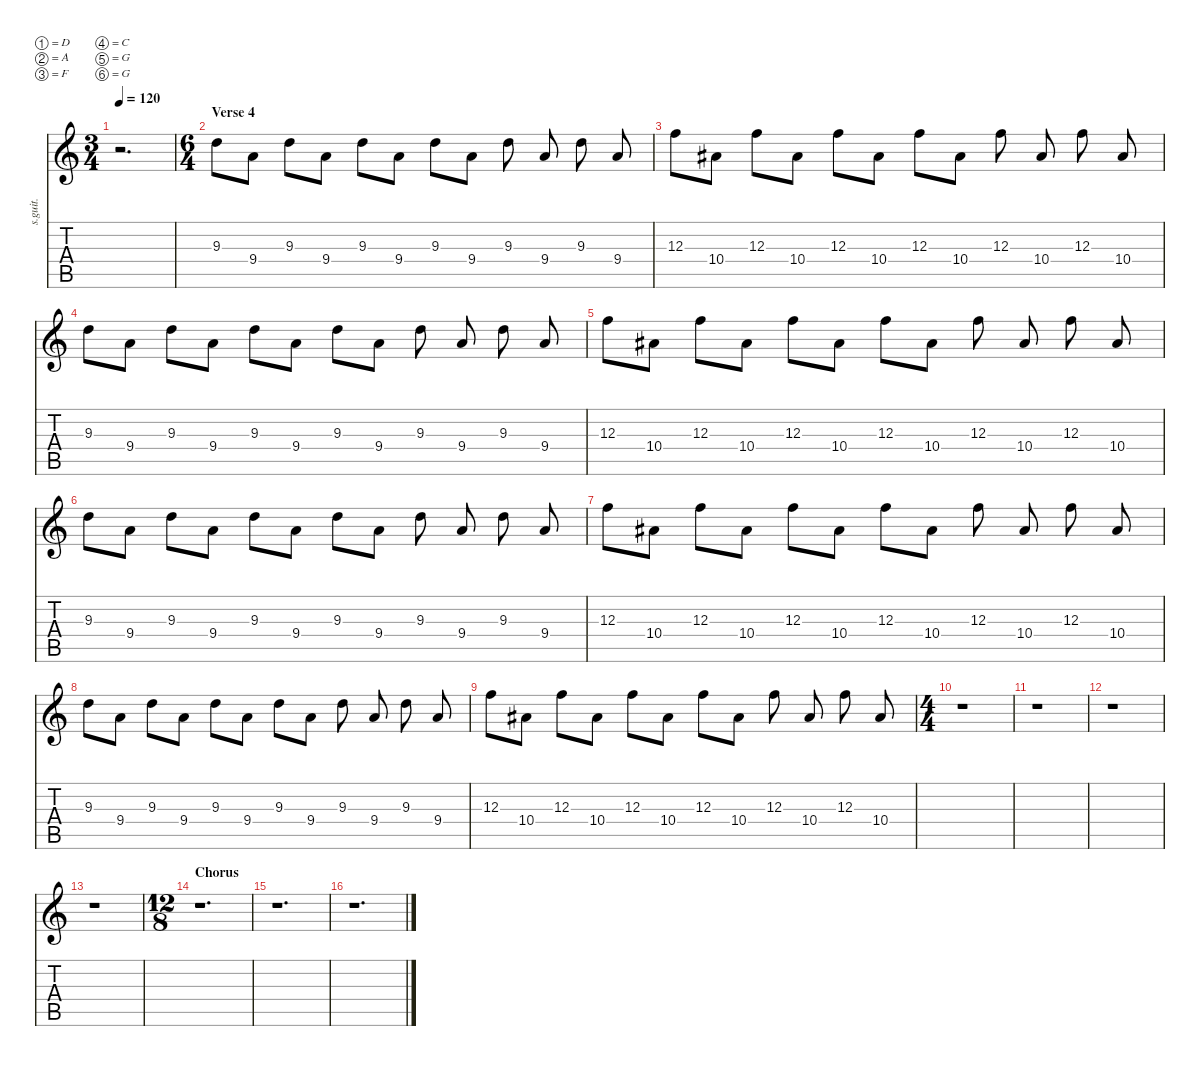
\defaultSystemsLayout 4
\hideDynamics
\bracketExtendMode nobrackets
\track ("FX 2" "s.guit.") {instrument stringensemble1}
\staff {score tabs}
\tuning (D4 A3 F3 C3 G2 G1)
\displaytranspose 12
\ts (3 4)
\beaming (8 2 2 2 2)
\tempo 120
\clef g2
\ks c
r.2{d dy f} |
\ts (6 4)
\beaming (8 2 2 2 2)
\section ("" "Verse 4")
9.3.8{lyrics (0 "") lyrics (1 "") lyrics (2 "") lyrics (3 "") lyrics (4 "")} 9.4.8{lyrics (0 "") lyrics (1 "") lyrics (2 "") lyrics (3 "") lyrics (4 "")} 9.3.8{lyrics (0 "") lyrics (1 "") lyrics (2 "") lyrics (3 "") lyrics (4 "")} 9.4.8{lyrics (0 "") lyrics (1 "") lyrics (2 "") lyrics (3 "") lyrics (4 "")} 9.3.8{lyrics (0 "") lyrics (1 "") lyrics (2 "") lyrics (3 "") lyrics (4 "")} 9.4.8{lyrics (0 "") lyrics (1 "") lyrics (2 "") lyrics (3 "") lyrics (4 "")} 9.3.8{lyrics (0 "") lyrics (1 "") lyrics (2 "") lyrics (3 "") lyrics (4 "")} 9.4.8{lyrics (0 "") lyrics (1 "") lyrics (2 "") lyrics (3 "") lyrics (4 "")} 9.3.8{lyrics (0 "") lyrics (1 "") lyrics (2 "") lyrics (3 "") lyrics (4 "")} 9.4.8{lyrics (0 "") lyrics (1 "") lyrics (2 "") lyrics (3 "") lyrics (4 "")} 9.3.8{lyrics (0 "") lyrics (1 "") lyrics (2 "") lyrics (3 "") lyrics (4 "")} 9.4.8{lyrics (0 "") lyrics (1 "") lyrics (2 "") lyrics (3 "") lyrics (4 "")} |
12.3.8{lyrics (0 "") lyrics (1 "") lyrics (2 "") lyrics (3 "") lyrics (4 "")} 10.4{acc #}.8{lyrics (0 "") lyrics (1 "") lyrics (2 "") lyrics (3 "") lyrics (4 "")} 12.3.8{lyrics (0 "") lyrics (1 "") lyrics (2 "") lyrics (3 "") lyrics (4 "")} 10.4{acc #}.8{lyrics (0 "") lyrics (1 "") lyrics (2 "") lyrics (3 "") lyrics (4 "")} 12.3.8{lyrics (0 "") lyrics (1 "") lyrics (2 "") lyrics (3 "") lyrics (4 "")} 10.4{acc #}.8{lyrics (0 "") lyrics (1 "") lyrics (2 "") lyrics (3 "") lyrics (4 "")} 12.3.8{lyrics (0 "") lyrics (1 "") lyrics (2 "") lyrics (3 "") lyrics (4 "")} 10.4{acc #}.8{lyrics (0 "") lyrics (1 "") lyrics (2 "") lyrics (3 "") lyrics (4 "")} 12.3.8{lyrics (0 "") lyrics (1 "") lyrics (2 "") lyrics (3 "") lyrics (4 "")} 10.4{acc #}.8{lyrics (0 "") lyrics (1 "") lyrics (2 "") lyrics (3 "") lyrics (4 "")} 12.3.8{lyrics (0 "") lyrics (1 "") lyrics (2 "") lyrics (3 "") lyrics (4 "")} 10.4{acc #}.8{lyrics (0 "") lyrics (1 "") lyrics (2 "") lyrics (3 "") lyrics (4 "")} |
9.3.8{lyrics (0 "") lyrics (1 "") lyrics (2 "") lyrics (3 "") lyrics (4 "")} 9.4.8{lyrics (0 "") lyrics (1 "") lyrics (2 "") lyrics (3 "") lyrics (4 "")} 9.3.8{lyrics (0 "") lyrics (1 "") lyrics (2 "") lyrics (3 "") lyrics (4 "")} 9.4.8{lyrics (0 "") lyrics (1 "") lyrics (2 "") lyrics (3 "") lyrics (4 "")} 9.3.8{lyrics (0 "") lyrics (1 "") lyrics (2 "") lyrics (3 "") lyrics (4 "")} 9.4.8{lyrics (0 "") lyrics (1 "") lyrics (2 "") lyrics (3 "") lyrics (4 "")} 9.3.8{lyrics (0 "") lyrics (1 "") lyrics (2 "") lyrics (3 "") lyrics (4 "")} 9.4.8{lyrics (0 "") lyrics (1 "") lyrics (2 "") lyrics (3 "") lyrics (4 "")} 9.3.8{lyrics (0 "") lyrics (1 "") lyrics (2 "") lyrics (3 "") lyrics (4 "")} 9.4.8{lyrics (0 "") lyrics (1 "") lyrics (2 "") lyrics (3 "") lyrics (4 "")} 9.3.8{lyrics (0 "") lyrics (1 "") lyrics (2 "") lyrics (3 "") lyrics (4 "")} 9.4.8{lyrics (0 "") lyrics (1 "") lyrics (2 "") lyrics (3 "") lyrics (4 "")} |
12.3.8{lyrics (0 "") lyrics (1 "") lyrics (2 "") lyrics (3 "") lyrics (4 "")} 10.4{acc #}.8{lyrics (0 "") lyrics (1 "") lyrics (2 "") lyrics (3 "") lyrics (4 "")} 12.3.8{lyrics (0 "") lyrics (1 "") lyrics (2 "") lyrics (3 "") lyrics (4 "")} 10.4{acc #}.8{lyrics (0 "") lyrics (1 "") lyrics (2 "") lyrics (3 "") lyrics (4 "")} 12.3.8{lyrics (0 "") lyrics (1 "") lyrics (2 "") lyrics (3 "") lyrics (4 "")} 10.4{acc #}.8{lyrics (0 "") lyrics (1 "") lyrics (2 "") lyrics (3 "") lyrics (4 "")} 12.3.8{lyrics (0 "") lyrics (1 "") lyrics (2 "") lyrics (3 "") lyrics (4 "")} 10.4{acc #}.8{lyrics (0 "") lyrics (1 "") lyrics (2 "") lyrics (3 "") lyrics (4 "")} 12.3.8{lyrics (0 "") lyrics (1 "") lyrics (2 "") lyrics (3 "") lyrics (4 "")} 10.4{acc #}.8{lyrics (0 "") lyrics (1 "") lyrics (2 "") lyrics (3 "") lyrics (4 "")} 12.3.8{lyrics (0 "") lyrics (1 "") lyrics (2 "") lyrics (3 "") lyrics (4 "")} 10.4{acc #}.8{lyrics (0 "") lyrics (1 "") lyrics (2 "") lyrics (3 "") lyrics (4 "")} |
9.3.8{lyrics (0 "") lyrics (1 "") lyrics (2 "") lyrics (3 "") lyrics (4 "")} 9.4.8{lyrics (0 "") lyrics (1 "") lyrics (2 "") lyrics (3 "") lyrics (4 "")} 9.3.8{lyrics (0 "") lyrics (1 "") lyrics (2 "") lyrics (3 "") lyrics (4 "")} 9.4.8{lyrics (0 "") lyrics (1 "") lyrics (2 "") lyrics (3 "") lyrics (4 "")} 9.3.8{lyrics (0 "") lyrics (1 "") lyrics (2 "") lyrics (3 "") lyrics (4 "")} 9.4.8{lyrics (0 "") lyrics (1 "") lyrics (2 "") lyrics (3 "") lyrics (4 "")} 9.3.8{lyrics (0 "") lyrics (1 "") lyrics (2 "") lyrics (3 "") lyrics (4 "")} 9.4.8{lyrics (0 "") lyrics (1 "") lyrics (2 "") lyrics (3 "") lyrics (4 "")} 9.3.8{lyrics (0 "") lyrics (1 "") lyrics (2 "") lyrics (3 "") lyrics (4 "")} 9.4.8{lyrics (0 "") lyrics (1 "") lyrics (2 "") lyrics (3 "") lyrics (4 "")} 9.3.8{lyrics (0 "") lyrics (1 "") lyrics (2 "") lyrics (3 "") lyrics (4 "")} 9.4.8{lyrics (0 "") lyrics (1 "") lyrics (2 "") lyrics (3 "") lyrics (4 "")} |
12.3.8{lyrics (0 "") lyrics (1 "") lyrics (2 "") lyrics (3 "") lyrics (4 "")} 10.4{acc #}.8{lyrics (0 "") lyrics (1 "") lyrics (2 "") lyrics (3 "") lyrics (4 "")} 12.3.8{lyrics (0 "") lyrics (1 "") lyrics (2 "") lyrics (3 "") lyrics (4 "")} 10.4{acc #}.8{lyrics (0 "") lyrics (1 "") lyrics (2 "") lyrics (3 "") lyrics (4 "")} 12.3.8{lyrics (0 "") lyrics (1 "") lyrics (2 "") lyrics (3 "") lyrics (4 "")} 10.4{acc #}.8{lyrics (0 "") lyrics (1 "") lyrics (2 "") lyrics (3 "") lyrics (4 "")} 12.3.8{lyrics (0 "") lyrics (1 "") lyrics (2 "") lyrics (3 "") lyrics (4 "")} 10.4{acc #}.8{lyrics (0 "") lyrics (1 "") lyrics (2 "") lyrics (3 "") lyrics (4 "")} 12.3.8{lyrics (0 "") lyrics (1 "") lyrics (2 "") lyrics (3 "") lyrics (4 "")} 10.4{acc #}.8{lyrics (0 "") lyrics (1 "") lyrics (2 "") lyrics (3 "") lyrics (4 "")} 12.3.8{lyrics (0 "") lyrics (1 "") lyrics (2 "") lyrics (3 "") lyrics (4 "")} 10.4{acc #}.8{lyrics (0 "") lyrics (1 "") lyrics (2 "") lyrics (3 "") lyrics (4 "")} |
9.3.8{lyrics (0 "") lyrics (1 "") lyrics (2 "") lyrics (3 "") lyrics (4 "")} 9.4.8{lyrics (0 "") lyrics (1 "") lyrics (2 "") lyrics (3 "") lyrics (4 "")} 9.3.8{lyrics (0 "") lyrics (1 "") lyrics (2 "") lyrics (3 "") lyrics (4 "")} 9.4.8{lyrics (0 "") lyrics (1 "") lyrics (2 "") lyrics (3 "") lyrics (4 "")} 9.3.8{lyrics (0 "") lyrics (1 "") lyrics (2 "") lyrics (3 "") lyrics (4 "")} 9.4.8{lyrics (0 "") lyrics (1 "") lyrics (2 "") lyrics (3 "") lyrics (4 "")} 9.3.8{lyrics (0 "") lyrics (1 "") lyrics (2 "") lyrics (3 "") lyrics (4 "")} 9.4.8{lyrics (0 "") lyrics (1 "") lyrics (2 "") lyrics (3 "") lyrics (4 "")} 9.3.8{lyrics (0 "") lyrics (1 "") lyrics (2 "") lyrics (3 "") lyrics (4 "")} 9.4.8{lyrics (0 "") lyrics (1 "") lyrics (2 "") lyrics (3 "") lyrics (4 "")} 9.3.8{lyrics (0 "") lyrics (1 "") lyrics (2 "") lyrics (3 "") lyrics (4 "")} 9.4.8{lyrics (0 "") lyrics (1 "") lyrics (2 "") lyrics (3 "") lyrics (4 "")} |
12.3.8{lyrics (0 "") lyrics (1 "") lyrics (2 "") lyrics (3 "") lyrics (4 "")} 10.4{acc #}.8{lyrics (0 "") lyrics (1 "") lyrics (2 "") lyrics (3 "") lyrics (4 "")} 12.3.8{lyrics (0 "") lyrics (1 "") lyrics (2 "") lyrics (3 "") lyrics (4 "")} 10.4{acc #}.8{lyrics (0 "") lyrics (1 "") lyrics (2 "") lyrics (3 "") lyrics (4 "")} 12.3.8{lyrics (0 "") lyrics (1 "") lyrics (2 "") lyrics (3 "") lyrics (4 "")} 10.4{acc #}.8{lyrics (0 "") lyrics (1 "") lyrics (2 "") lyrics (3 "") lyrics (4 "")} 12.3.8{lyrics (0 "") lyrics (1 "") lyrics (2 "") lyrics (3 "") lyrics (4 "")} 10.4{acc #}.8{lyrics (0 "") lyrics (1 "") lyrics (2 "") lyrics (3 "") lyrics (4 "")} 12.3.8{lyrics (0 "") lyrics (1 "") lyrics (2 "") lyrics (3 "") lyrics (4 "")} 10.4{acc #}.8{lyrics (0 "") lyrics (1 "") lyrics (2 "") lyrics (3 "") lyrics (4 "")} 12.3.8{lyrics (0 "") lyrics (1 "") lyrics (2 "") lyrics (3 "") lyrics (4 "")} 10.4{acc #}.8{lyrics (0 "") lyrics (1 "") lyrics (2 "") lyrics (3 "") lyrics (4 "")} |
\ts (4 4)
\beaming (8 2 2 2 2)
r.1 |
r.1 |
r.1 |
r.1 |
\ts (12 8)
\beaming (8 2 2 2 2)
\section ("" "Chorus")
r.1{d} |
r.1{d} |
r.1{d}
